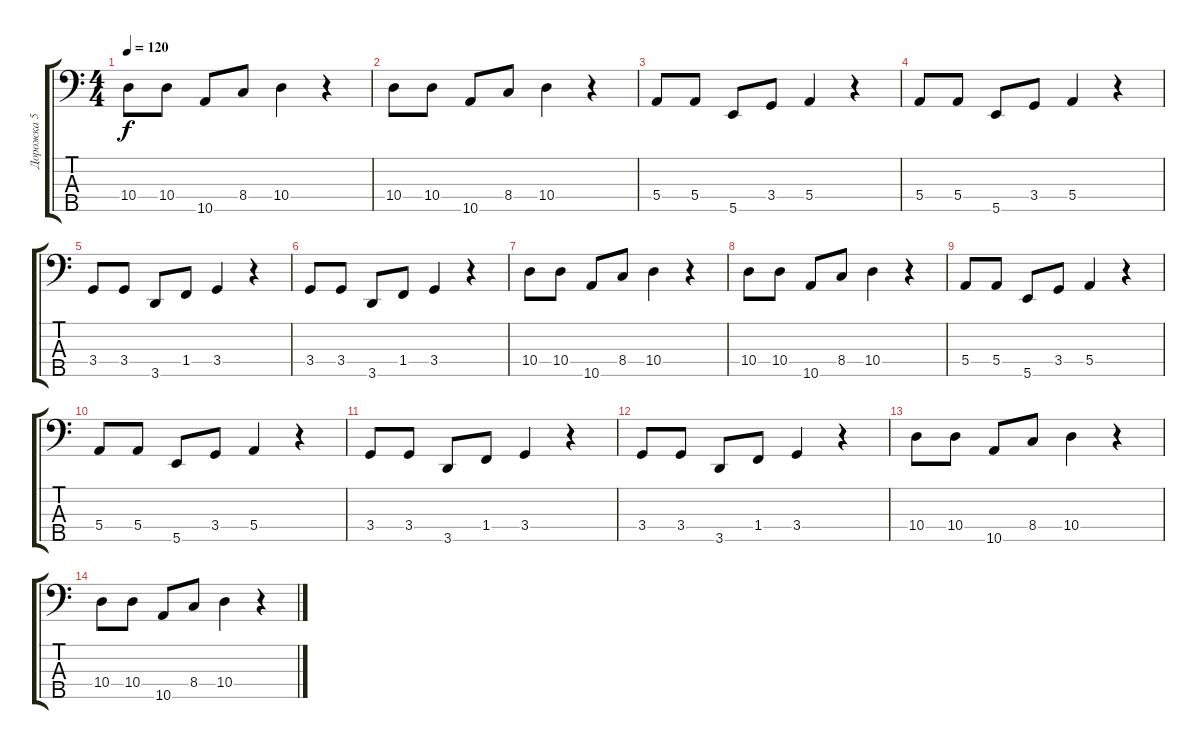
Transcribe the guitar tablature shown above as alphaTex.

\track ("Дорожка 5" "Дорожка 5") {instrument synthbass2}
\staff {score tabs}
\tuning (G2 D2 A1 E1 B0) {hide}
\ts (4 4)
\tempo 120
\clef f4
\ks c
10.4.8{dy f} 10.4.8 10.5.8 8.4.8 10.4.4 r.4 |
10.4.8 10.4.8 10.5.8 8.4.8 10.4.4 r.4 |
5.4.8 5.4.8 5.5.8 3.4.8 5.4.4 r.4 |
5.4.8 5.4.8 5.5.8 3.4.8 5.4.4 r.4 |
3.4.8 3.4.8 3.5.8 1.4.8 3.4.4 r.4 |
3.4.8 3.4.8 3.5.8 1.4.8 3.4.4 r.4 |
10.4.8 10.4.8 10.5.8 8.4.8 10.4.4 r.4 |
10.4.8 10.4.8 10.5.8 8.4.8 10.4.4 r.4 |
5.4.8 5.4.8 5.5.8 3.4.8 5.4.4 r.4 |
5.4.8 5.4.8 5.5.8 3.4.8 5.4.4 r.4 |
3.4.8 3.4.8 3.5.8 1.4.8 3.4.4 r.4 |
3.4.8 3.4.8 3.5.8 1.4.8 3.4.4 r.4 |
10.4.8 10.4.8 10.5.8 8.4.8 10.4.4 r.4 |
10.4.8 10.4.8 10.5.8 8.4.8 10.4.4 r.4
